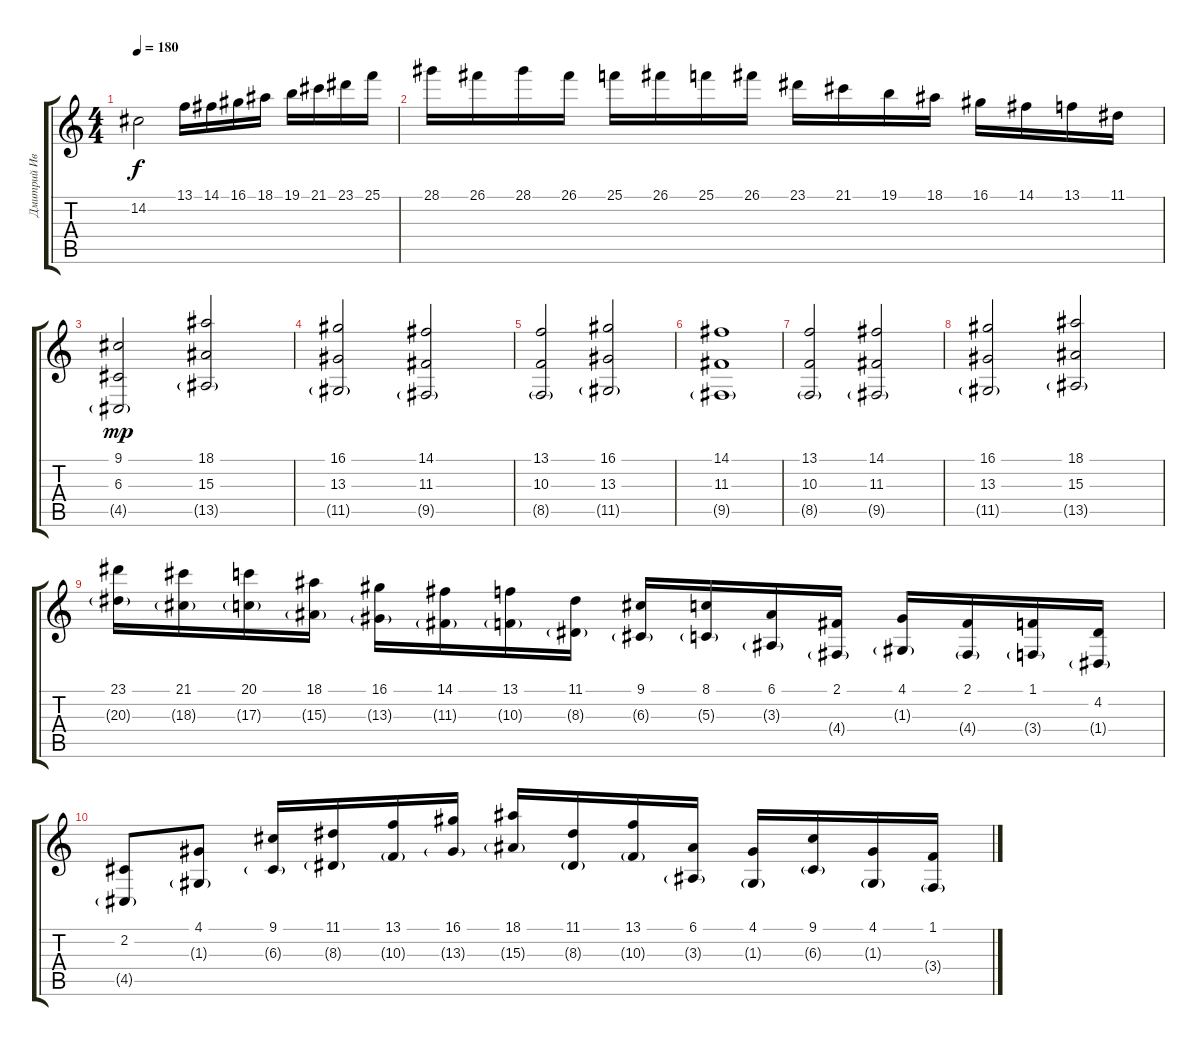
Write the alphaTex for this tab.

\track ("Дмитрий Иванов" "Дмитрий Ив") {instrument stringensemble1}
\staff {score tabs}
\tuning (E4 B3 G3 D3 A2 E2) {hide}
\ts (4 4)
\tempo 180
\clef g2
\ks c
14.2.2{dy f} 13.1.16 14.1.16 16.1.16 18.1.16 19.1.16 21.1.16 23.1.16 25.1.16 |
28.1.16 26.1.16 28.1.16 26.1.16 25.1.16 26.1.16 25.1.16 26.1.16 23.1.16 21.1.16 19.1.16 18.1.16 16.1.16 14.1.16 13.1.16 11.1.16 |
(9.1 6.3 4.5{g}).2{dy mp} (18.1 15.3 13.5{g}).2 |
(16.1 13.3 11.5{g}).2 (14.1 11.3 9.5{g}).2 |
(13.1 10.3 8.5{g}).2 (16.1 13.3 11.5{g}).2 |
(14.1 11.3 9.5{g}).1 |
(13.1 10.3 8.5{g}).2 (14.1 11.3 9.5{g}).2 |
(16.1 13.3 11.5{g}).2 (18.1 15.3 13.5{g}).2 |
(23.1 20.3{g}).16 (21.1 18.3{g}).16 (20.1 17.3{g}).16 (18.1 15.3{g}).16 (16.1 13.3{g}).16 (14.1 11.3{g}).16 (13.1 10.3{g}).16 (11.1 8.3{g}).16 (9.1 6.3{g}).16 (8.1 5.3{g}).16 (6.1 3.3{g}).16 (2.1 4.4{g}).16 (4.1 1.3{g}).16 (2.1 4.4{g}).16 (1.1 3.4{g}).16 (4.2 1.4{g}).16 |
(2.2 4.5{g}).8 (4.1 1.3{g}).8 (9.1 6.3{g}).16 (11.1 8.3{g}).16 (13.1 10.3{g}).16 (16.1 13.3{g}).16 (18.1 15.3{g}).16 (11.1 8.3{g}).16 (13.1 10.3{g}).16 (6.1 3.3{g}).16 (4.1 1.3{g}).16 (9.1 6.3{g}).16 (4.1 1.3{g}).16 (1.1 3.4{g}).16
